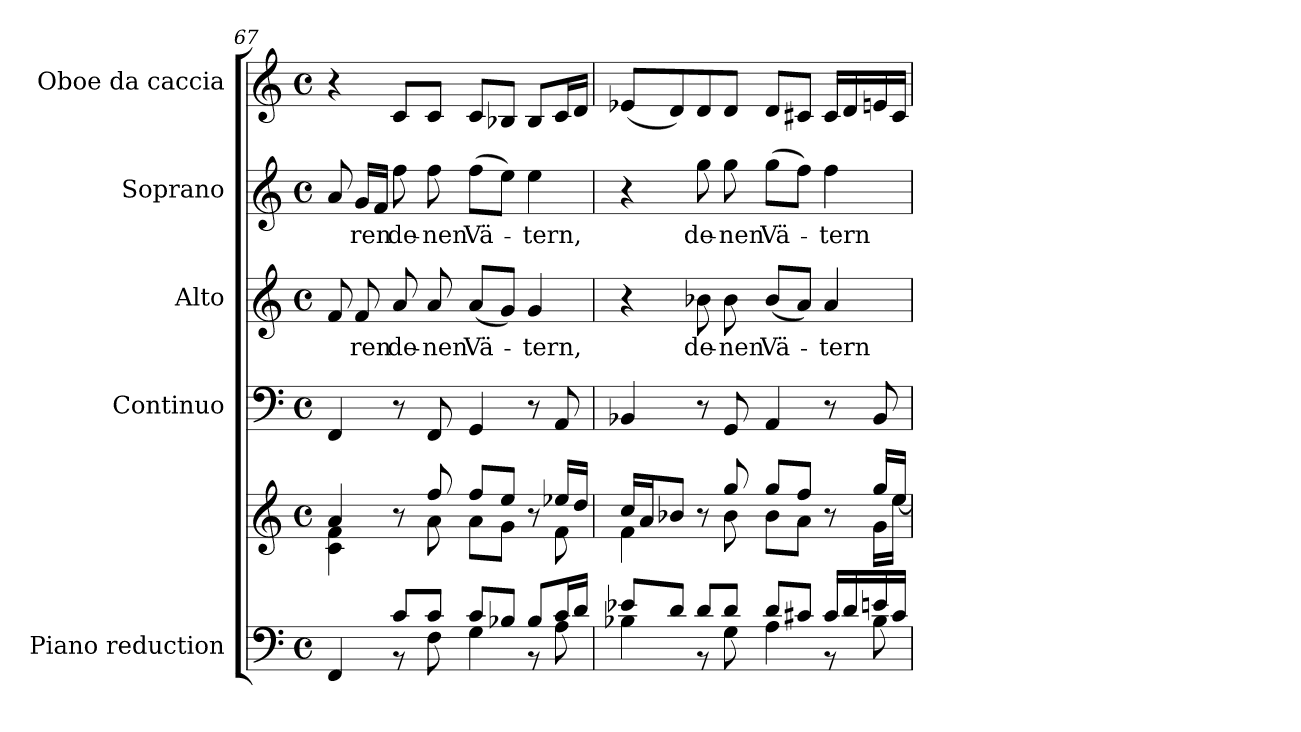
**kern	**kern	**kern	**kern	**text	**kern	**text	**kern
*part5	*part5	*part4	*part3	*part3	*part2	*part2	*part1
*staff6	*staff5	*staff4	*staff3	*staff3	*staff2	*staff2	*staff1
*I"Piano reduction	*	*I"Continuo	*I"Alto	*	*I"Soprano	*	*I"Oboe da caccia
*I'Pno	*	*	*	*	*	*	*I'Ob
*clefF4	*clefG2	*clefF4	*clefG2	*	*clefG2	*	*clefG2
*k[]	*k[]	*k[]	*k[]	*	*k[]	*	*k[]
*M4/4	*M4/4	*M4/4	*M4/4	*	*M4/4	*	*M4/4
*met(c)	*met(c)	*met(c)	*met(c)	*	*met(c)	*	*met(c)
=67	=67	=67	=67	=67	=67	=67	=67
*^	*^	*	*	*	*	*	*
4FF/	4ryy	4a/	4c\ 4f\	4FF/	8f/	.	8a/	.	4r
!	!	!	!	!	!	!LO:LY:b	!	!LO:LY:b	!
.	.	.	.	.	8f/	-ren	16g/LL	-ren	.
.	.	.	.	.	.	.	16f/JJ	.	.
!	!	!	!	!	!	!LO:LY:b	!	!LO:LY:b	!
8c/L	8r	8r	8ryy	8r	8a/	de-	8ff\	de-	8c/L
!	!	!	!	!	!	!LO:LY:b	!	!LO:LY:b	!
8c/J	8F\	8ff/	8a\	8FF/	8a/	-nen	8ff\	-nen	8c/J
!	!	!	!	!	!	!LO:LY:b	!	!LO:LY:b	!
8c/L	4G\	8ff/L	8a\L	4GG/	(8a/L	Vä-	(8ff\L	Vä-	8c/L
8B-X/J	.	8ee/J	8g\J	.	8g/J)	.	8ee\J)	.	8B-X/J
!	!	!	!	!	!	!LO:LY:b	!	!LO:LY:b	!
8B-/L	8r	8r	8ryy	8r	4g/	-tern,	4ee\	-tern,	8B-/L
16c/L	8A\	16ee-X/LL	8f\	8AA/	.	.	.	.	16c/L
16d/JJ	.	16dd/JJ	.	.	.	.	.	.	16d/JJ
!!LO:PB:g=z
=68	=68	=68	=68	=68	=68	=68	=68	=68	=68
8e-X/L	4B-X\	16cc/LL	4f\	4BB-X/	4r	.	4r	.	(8e-X/L
.	.	16a/J	.	.	.	.	.	.	.
8d/J	.	8b-X/J	.	.	.	.	.	.	8d/)
!	!	!	!	!	!	!LO:LY:b	!	!LO:LY:b	!
8d/L	8r	8r	8ryy	8r	8b-X\	de-	8gg\	de-	8d/
!	!	!	!	!	!	!LO:LY:b	!	!LO:LY:b	!
8d/J	8G\	8gg/	8b-\	8GG/	8b-\	-nen	8gg\	-nen	8d/J
!	!	!	!	!	!	!LO:LY:b	!	!LO:LY:b	!
8d/L	4A\	8gg/L	8b-\L	4AA/	(8b-/L	Vä-	(8gg\L	Vä-	8d/L
8c#X/J	.	8ff/J	8a\J	.	8a/J)	.	8ff\J)	.	8c#X/J
!	!	!	!	!	!	!LO:LY:b	!	!LO:LY:b	!
16c#/LL	8r	8r	8ryy	8r	4a/	-tern	4ff\	-tern	16c#/LL
16d/	.	.	.	.	.	.	.	.	16d/
16en/	8B-\	16gg/LL	16g\LL	8BB-/	.	.	.	.	16en/
16c#/JJ	.	16ee/JJ	[16ee\JJ	.	.	.	.	.	16c#/JJ
*v	*v	*	*	*	*	*	*	*	*
*	*v	*v	*	*	*	*	*	*
=	=	=	=	=	=	=	=
*-	*-	*-	*-	*-	*-	*-	*-
